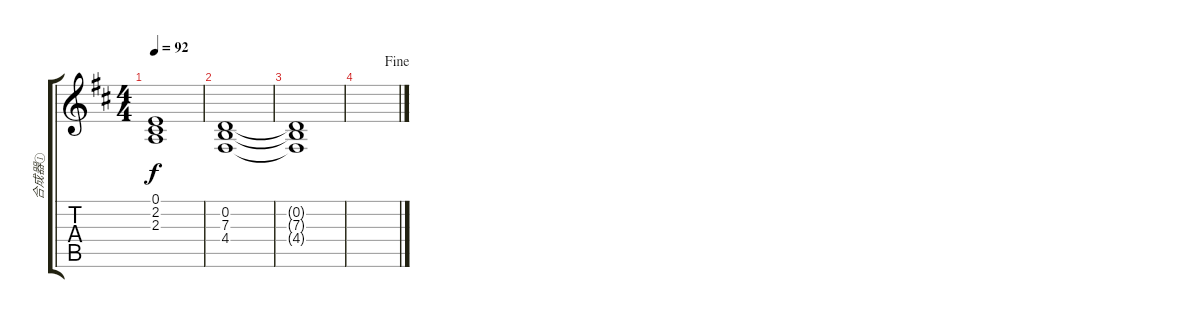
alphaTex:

\track ("合成器①" "合成器①") {instrument synthvoice}
\staff {score tabs}
\tuning (E4 B3 G3 D3 A2 E2) {hide}
\ts (4 4)
\tempo 92
\clef g2
\ks d
(0.1 2.2 2.3).1{dy f} |
(0.2 7.3 4.4).1 |
(0.2{t} 7.3{t} 4.4{t}).1 |
\jump fine
